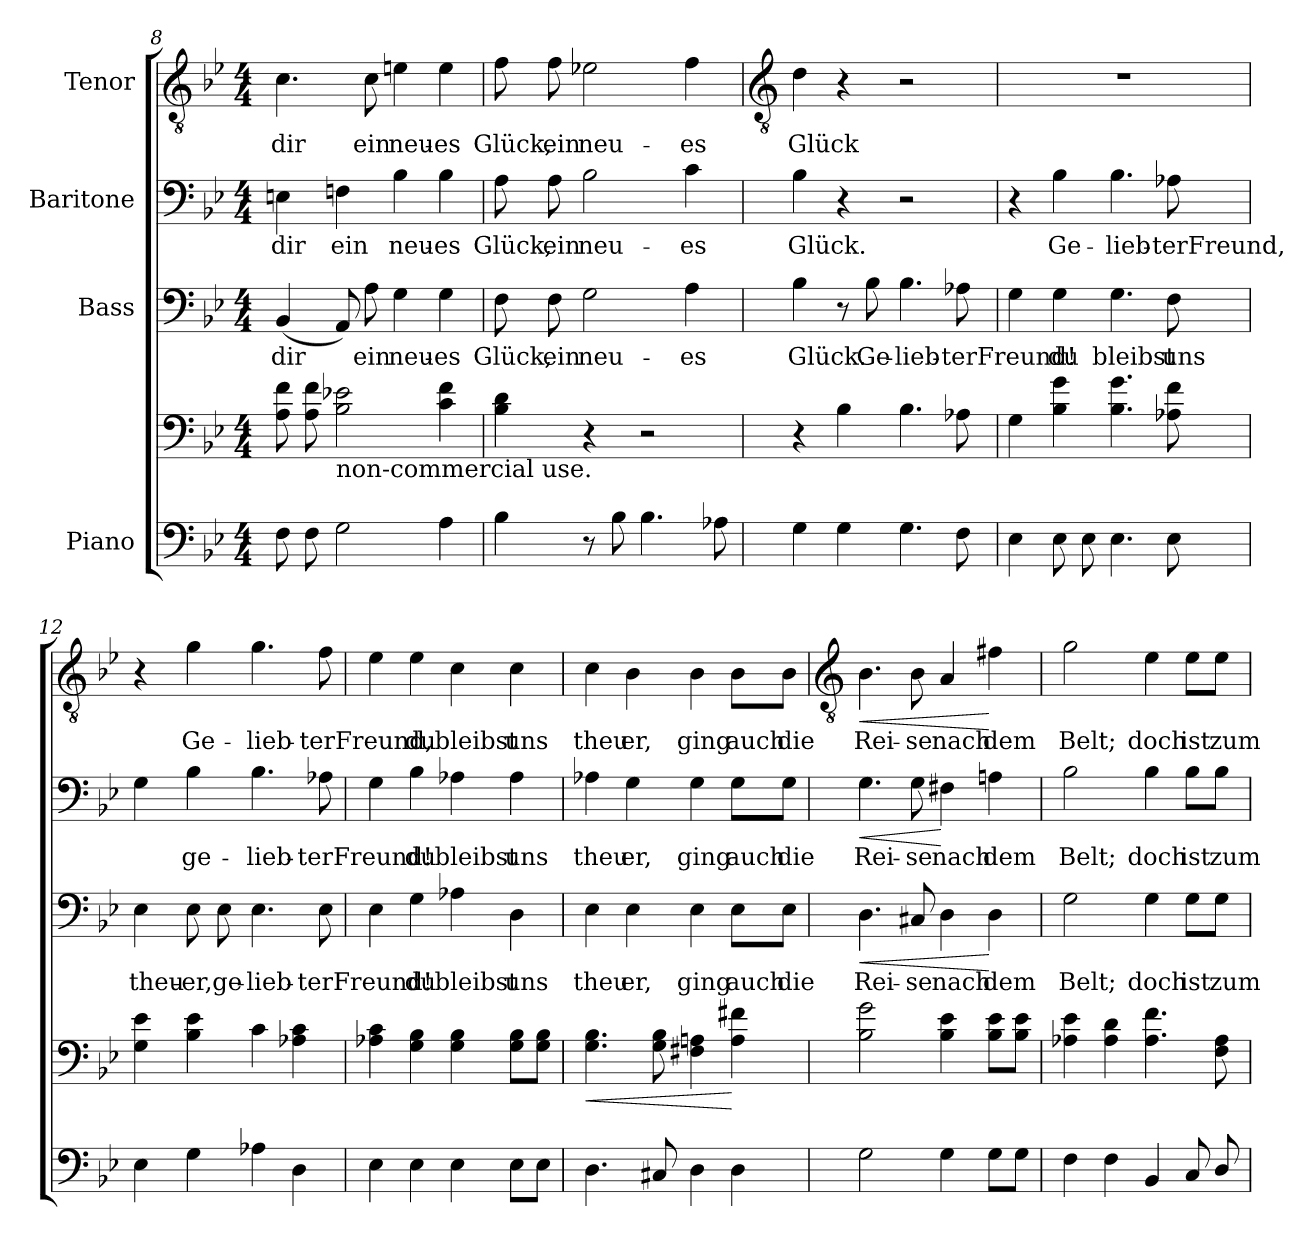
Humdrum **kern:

**kern	**kern	**dynam	**kern	**text	**dynam	**kern	**text	**dynam	**kern	**text	**dynam
*part4	*part4	*part4	*part3	*part3	*part3	*part2	*part2	*part2	*part1	*part1	*part1
*staff5	*staff4	*staff4/5	*staff3	*staff3	*staff3	*staff2	*staff2	*staff2	*staff1	*staff1	*staff1
*I"Piano	*	*	*I"Bass	*	*	*I"Baritone	*	*	*I"Tenor	*	*
*clefF4	*clefF4	*	*clefF4	*	*	*clefF4	*	*	*clefGv2	*	*
*k[b-e-]	*k[b-e-]	*	*k[b-e-]	*	*	*k[b-e-]	*	*	*k[b-e-]	*	*
*B-:	*B-:	*	*B-:	*	*	*B-:	*	*	*B-:	*	*
*M4/4	*M4/4	*	*M4/4	*	*	*M4/4	*	*	*M4/4	*	*
=8	=8	=8	=8	=8	=8	=8	=8	=8	=8	=8	=8
*	*^	*	*	*	*	*	*	*	*	*	*
!	!	!	!	!	!LO:LY:b	!	!	!LO:LY:b	!	!	!LO:LY:b	!
8F\	8A\ 8f\	4ryy	.	(<4BB-/	dir	.	4En\	dir	.	4.c\	dir	.
8F\	8A\ 8f\	.	.	.	.	.	.	.	.	.	.	.
!	!LO:TX:b:t=non-commercial use.	!	!	!	!	!	!	!	!	!	!	!
!	!	!	!	!	!	!	!	!LO:LY:b	!	!	!	!
2G\	2B-\ 2e-X\	4ryy	.	8AA/)	.	.	4Fn\	ein	.	.	.	.
!	!	!	!	!	!LO:LY:b	!	!	!	!	!	!LO:LY:b	!
.	.	.	.	8A\	ein	.	.	.	.	8c\	ein	.
!	!	!	!	!	!LO:LY:b	!	!	!LO:LY:b	!	!	!LO:LY:b	!
.	.	4ryy	.	4G\	neu-	.	4B-\	neu-	.	4en\	neu-	.
!	!	!	!	!	!LO:LY:b	!	!	!LO:LY:b	!	!	!LO:LY:b	!
4A\	4c\ 4f\	4ryy	.	4G\	-es	.	4B-\	-es	.	4e\	-es	.
!!LO:LB:g=z
=9	=9	=9	=9	=9	=9	=9	=9	=9	=9	=9	=9	=9
!	!	!	!	!	!LO:LY:b	!	!	!LO:LY:b	!	!	!LO:LY:b	!
*	*v	*v	*	*	*	*	*	*	*	*	*	*
4B-\	4B-\ 4d\	.	8F\	Glück,	.	8A\	Glück,	.	8f\	Glück,	.
!	!	!	!	!LO:LY:b	!	!	!LO:LY:b	!	!	!LO:LY:b	!
.	.	.	8F\	ein	.	8A\	ein	.	8f\	ein	.
!	!	!	!	!LO:LY:b	!	!	!LO:LY:b	!	!	!LO:LY:b	!
8r	4r	.	2G\	neu-	.	2B-\	neu-	.	2e-X\	neu-	.
8B-\	.	.	.	.	.	.	.	.	.	.	.
4.B-\	2r	.	.	.	.	.	.	.	.	.	.
!	!	!	!	!LO:LY:b	!	!	!LO:LY:b	!	!	!LO:LY:b	!
.	.	.	4A\	-es	.	4c\	-es	.	4f\	-es	.
8A-X\	.	.	.	.	.	.	.	.	.	.	.
!!LO:LB:g=z
=10	=10	=10	=10	=10	=10	=10	=10	=10	=10	=10	=10
*	*	*	*	*	*	*	*	*	*clefGv2	*	*
!	!	!	!	!LO:LY:b	!	!	!LO:LY:b	!	!	!LO:LY:b	!
4G\	4r	.	4B-\	Glück.	.	4B-\	Glück.	.	4d\	Glück	.
4G\	4B-\	.	8r	.	.	4r	.	.	4r	.	.
!	!	!	!	!LO:LY:b	!	!	!	!	!	!	!
.	.	.	8B-\	Ge-	.	.	.	.	.	.	.
!	!	!	!	!LO:LY:b	!	!	!	!	!	!	!
4.G\	4.B-\	.	4.B-\	-lieb-	.	2r	.	.	2r	.	.
!	!	!	!	!LO:LY:b	!	!	!	!	!	!	!
8F\	8A-X\	.	8A-X\	-terFreund!	.	.	.	.	.	.	.
=11	=11	=11	=11	=11	=11	=11	=11	=11	=11	=11	=11
4E-\	4G\	.	4G\	.	.	4r	.	.	1r	.	.
!	!	!	!	!LO:LY:b	!	!	!LO:LY:b	!	!	!	!
8E-\	4B-\ 4g\	.	4G\	du	.	4B-\	Ge-	.	.	.	.
8E-\	.	.	.	.	.	.	.	.	.	.	.
!	!	!	!	!LO:LY:b	!	!	!LO:LY:b	!	!	!	!
4.E-\	4.B-\ 4.g\	.	4.G\	bleibst	.	4.B-\	-lieb-	.	.	.	.
!	!	!	!	!LO:LY:b	!	!	!LO:LY:b	!	!	!	!
8E-\	8A-X\ 8f\	.	8F\	uns	.	8A-X\	-terFreund,	.	.	.	.
=12	=12	=12	=12	=12	=12	=12	=12	=12	=12	=12	=12
!	!	!	!	!LO:LY:b	!	!	!	!	!	!	!
4E-\	4G\ 4e-\	.	4E-\	theu-	.	4G\	.	.	4r	.	.
!	!	!	!	!LO:LY:b	!	!	!LO:LY:b	!	!	!LO:LY:b	!
4G\	4B-\ 4e-\	.	8E-\	-er,	.	4B-\	ge-	.	4g\	Ge-	.
!	!	!	!	!LO:LY:b	!	!	!	!	!	!	!
.	.	.	8E-\	ge-	.	.	.	.	.	.	.
!	!	!	!	!LO:LY:b	!	!	!LO:LY:b	!	!	!LO:LY:b	!
4A-X\	4c\	.	4.E-\	-lieb-	.	4.B-\	-lieb-	.	4.g\	-lieb-	.
4D\	4A-X\ 4c\	.	.	.	.	.	.	.	.	.	.
!	!	!	!	!LO:LY:b	!	!	!LO:LY:b	!	!	!LO:LY:b	!
.	.	.	8E-\	-terFreund!	.	8A-X\	-terFreund!	.	8f\	-terFreund,	.
=13	=13	=13	=13	=13	=13	=13	=13	=13	=13	=13	=13
4E-\	4A-X\ 4c\	.	4E-\	.	.	4G\	.	.	4e-\	.	.
!	!	!	!	!LO:LY:b	!	!	!LO:LY:b	!	!	!LO:LY:b	!
4E-\	4G\ 4B-\	.	4G\	du	.	4B-\	du	.	4e-\	du	.
!	!	!	!	!LO:LY:b	!	!	!LO:LY:b	!	!	!LO:LY:b	!
4E-\	4G\ 4B-\	.	4A-X\	bleibst	.	4A-X\	bleibst	.	4c\	bleibst	.
!	!	!	!	!LO:LY:b	!	!	!LO:LY:b	!	!	!LO:LY:b	!
8E-\L	8G\ 8B-\L	.	4D\	uns	.	4A-\	uns	.	4c\	uns	.
8E-\J	8G\ 8B-\J	.	.	.	.	.	.	.	.	.	.
!!LO:LB:g=z
=14	=14	=14	=14	=14	=14	=14	=14	=14	=14	=14	=14
!	!	!LO:HP:b	!	!LO:LY:b	!	!	!LO:LY:b	!	!	!LO:LY:b	!
4.D\	4.G\ 4.B-\	<	4E-\	theu	.	4A-X\	theu	.	4c\	theu	.
!	!	!	!	!LO:LY:b	!	!	!LO:LY:b	!	!	!LO:LY:b	!
.	.	.	4E-\	er,	.	4G\	er,	.	4B-\	er,	.
8C#X/	8G\ 8B-\	.	.	.	.	.	.	.	.	.	.
!	!	!	!	!LO:LY:b	!	!	!LO:LY:b	!	!	!LO:LY:b	!
4D\	4F#X\ 4An\	.	4E-\	ging	.	4G\	ging	.	4B-\	ging	.
!	!	!	!	!LO:LY:b	!	!	!LO:LY:b	!	!	!LO:LY:b	!
4D\	4A\ 4f#X\	[	8E-\L	auch	.	8G\L	auch	.	8B-\L	auch	.
!	!	!	!	!LO:LY:b	!	!	!LO:LY:b	!	!	!LO:LY:b	!
.	.	.	8E-\J	die	.	8G\J	die	.	8B-\J	die	.
!!LO:LB:g=z
=15	=15	=15	=15	=15	=15	=15	=15	=15	=15	=15	=15
*	*	*	*	*	*	*	*	*	*clefGv2	*	*
!	!	!LO:DY:a=2	!	!LO:LY:b	!LO:HP:b	!	!LO:LY:b	!LO:HP:b	!	!LO:LY:b	!LO:HP:b
!	!	!LO:DY:n=1:a=2	!	!	!	!	!	!	!	!	!
!	!	!LO:DY:n=2:a	!	!	!	!	!	!	!	!	!
!	!	!LO:DY:n=3:a	!	!	!	!	!	!	!	!	!
2G\	2B-\ 2g\	p f p f	4.D\	Rei-	<	4.G\	Rei-	<	4.B-\	Rei-	<
!	!	!	!	!LO:LY:b	!	!	!LO:LY:b	!	!	!LO:LY:b	!
.	.	.	8C#X/	-se	.	8G\	-se	.	8B-\	-se	.
!	!	!	!	!LO:LY:b	!	!	!LO:LY:b	!	!	!LO:LY:b	!
4G\	4B-\ 4e-\	.	4D\	nach	.	4F#X\	nach	[	4A/	nach	.
!	!	!	!	!LO:LY:b	!	!	!LO:LY:b	!	!	!LO:LY:b	!
8G\L	8B-\ 8e-\L	.	4D\	dem	[	4An\	dem	.	4f#X\	dem	[
8G\J	8B-\ 8e-\J	.	.	.	.	.	.	.	.	.	.
=16	=16	=16	=16	=16	=16	=16	=16	=16	=16	=16	=16
!	!	!	!	!LO:LY:b	!LO:DY:a	!	!LO:LY:b	!	!	!LO:LY:b	!
!	!	!	!	!	!LO:DY:n=1:a	!	!	!LO:DY:a	!	!	!
!	!	!	!	!	!	!	!	!LO:DY:n=1:a	!	!	!LO:DY:a
!	!	!	!	!	!	!	!	!	!	!	!LO:DY:n=1:a
4F\	4A-X\ 4e-\	.	2G\	Belt;	p f	2B-\	Belt;	p f	2g\	Belt;	p f
4F\	4A-\ 4d\	.	.	.	.	.	.	.	.	.	.
!	!	!	!	!LO:LY:b	!	!	!LO:LY:b	!	!	!LO:LY:b	!
4BB-/	4.A-\ 4.f\	.	4G\	doch	.	4B-\	doch	.	4e-\	doch	.
!	!	!	!	!LO:LY:b	!	!	!LO:LY:b	!	!	!LO:LY:b	!
8C/	.	.	8G\L	ist	.	8B-\L	ist	.	8e-\L	ist	.
!	!	!	!	!LO:LY:b	!	!	!LO:LY:b	!	!	!LO:LY:b	!
8D/	8F\ 8A-\	.	8G\J	zum	.	8B-\J	zum	.	8e-\J	zum	.
=	=	=	=	=	=	=	=	=	=	=	=
*-	*-	*-	*-	*-	*-	*-	*-	*-	*-	*-	*-
